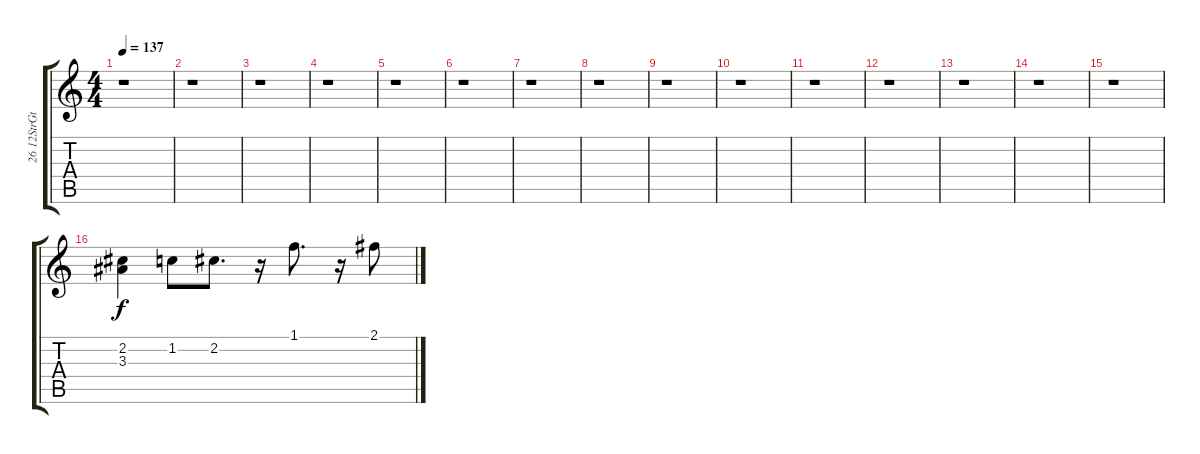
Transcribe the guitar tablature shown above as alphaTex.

\track ("26 12StrGtr" "26 12StrGt") {instrument acousticguitarsteel}
\staff {score tabs}
\tuning (E4 B3 G3 D3 A2 E2) {hide}
\ts (4 4)
\tempo 137
\clef g2
\ks c
r.1{dy ff} |
r.1 |
r.1 |
r.1 |
r.1 |
r.1 |
r.1 |
r.1 |
r.1 |
r.1 |
r.1 |
r.1 |
r.1 |
r.1 |
r.1 |
(2.2 3.3).4{dy f} 1.2.8 2.2.8{d} r.16 1.1.8{d} r.16 2.1.8
